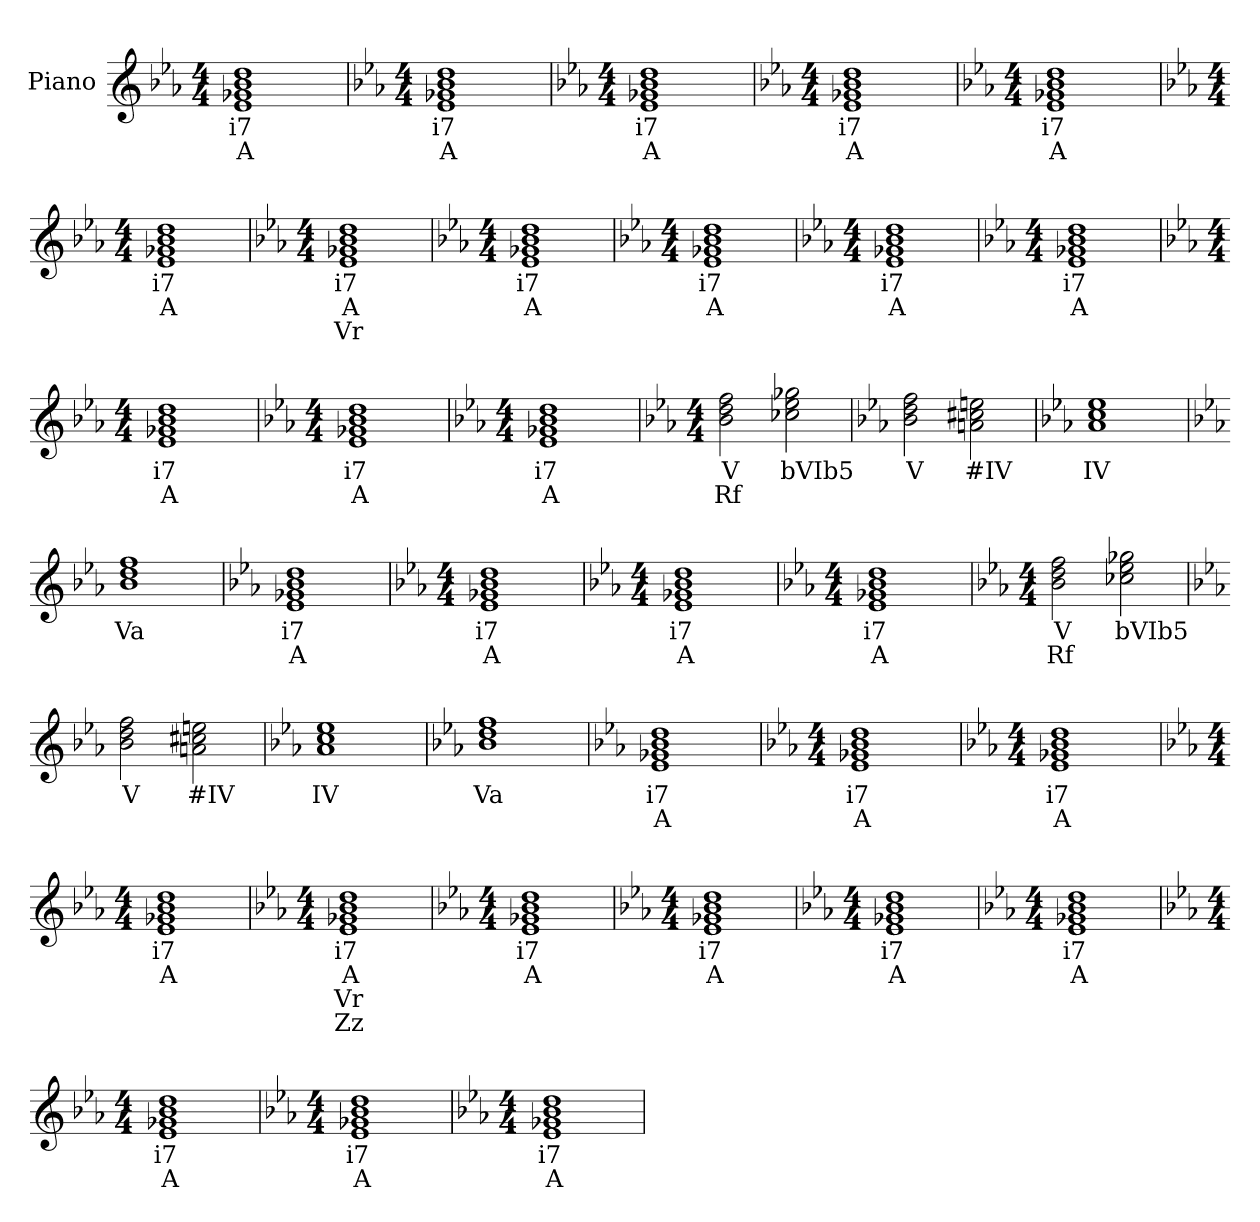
**kern	**text	**text	**text	**text
*part1	*part1	*part1	*part1	*part1
*staff1	*staff1	*staff1	*staff1	*staff1
*I"Piano	*	*	*	*
*I'Pno	*	*	*	*
*k[b-e-a-]	*	*	*	*
*E-:	*	*	*	*
*M4/4	*	*	*	*
=	=	=	=	=
1e- 1g-X 1b- 1dd	i7	A	.	.
=	=	=	=	=
*k[b-e-a-]	*	*	*	*
*E-:	*	*	*	*
*M4/4	*	*	*	*
1e- 1g-X 1b- 1dd	i7	A	.	.
=	=	=	=	=
*k[b-e-a-]	*	*	*	*
*E-:	*	*	*	*
*M4/4	*	*	*	*
1e- 1g-X 1b- 1dd	i7	A	.	.
=	=	=	=	=
*k[b-e-a-]	*	*	*	*
*E-:	*	*	*	*
*M4/4	*	*	*	*
1e- 1g-X 1b- 1dd	i7	A	.	.
=	=	=	=	=
*k[b-e-a-]	*	*	*	*
*E-:	*	*	*	*
*M4/4	*	*	*	*
1e- 1g-X 1b- 1dd	i7	A	.	.
=	=	=	=	=
*k[b-e-a-]	*	*	*	*
*E-:	*	*	*	*
*M4/4	*	*	*	*
1e- 1g-X 1b- 1dd	i7	A	.	.
=	=	=	=	=
*k[b-e-a-]	*	*	*	*
*E-:	*	*	*	*
*M4/4	*	*	*	*
1e- 1g-X 1b- 1dd	i7	A	Vr	.
=	=	=	=	=
*k[b-e-a-]	*	*	*	*
*E-:	*	*	*	*
*M4/4	*	*	*	*
1e- 1g-X 1b- 1dd	i7	A	.	.
=	=	=	=	=
*k[b-e-a-]	*	*	*	*
*E-:	*	*	*	*
*M4/4	*	*	*	*
1e- 1g-X 1b- 1dd	i7	A	.	.
=	=	=	=	=
*k[b-e-a-]	*	*	*	*
*E-:	*	*	*	*
*M4/4	*	*	*	*
1e- 1g-X 1b- 1dd	i7	A	.	.
=	=	=	=	=
*k[b-e-a-]	*	*	*	*
*E-:	*	*	*	*
*M4/4	*	*	*	*
1e- 1g-X 1b- 1dd	i7	A	.	.
=	=	=	=	=
*k[b-e-a-]	*	*	*	*
*E-:	*	*	*	*
*M4/4	*	*	*	*
1e- 1g-X 1b- 1dd	i7	A	.	.
=	=	=	=	=
*k[b-e-a-]	*	*	*	*
*E-:	*	*	*	*
*M4/4	*	*	*	*
1e- 1g-X 1b- 1dd	i7	A	.	.
=	=	=	=	=
*k[b-e-a-]	*	*	*	*
*E-:	*	*	*	*
*M4/4	*	*	*	*
1e- 1g-X 1b- 1dd	i7	A	.	.
=	=	=	=	=
*k[b-e-a-]	*	*	*	*
*E-:	*	*	*	*
*M4/4	*	*	*	*
2b- 2dd 2ff	V	Rf	.	.
2cc-X 2ee- 2gg-X	bVIb5	.	.	.
=	=	=	=	=
*k[b-e-a-]	*	*	*	*
*E-:	*	*	*	*
2b- 2dd 2ff	V	.	.	.
2an 2cc#X 2een	#IV	.	.	.
=	=	=	=	=
*k[b-e-a-]	*	*	*	*
*E-:	*	*	*	*
1a- 1cc 1ee-	IV	.	.	.
=	=	=	=	=
*k[b-e-a-]	*	*	*	*
*E-:	*	*	*	*
1b- 1dd 1ff	Va	.	.	.
=	=	=	=	=
*k[b-e-a-]	*	*	*	*
*E-:	*	*	*	*
1e- 1g-X 1b- 1dd	i7	A	.	.
=	=	=	=	=
*k[b-e-a-]	*	*	*	*
*E-:	*	*	*	*
*M4/4	*	*	*	*
1e- 1g-X 1b- 1dd	i7	A	.	.
=	=	=	=	=
*k[b-e-a-]	*	*	*	*
*E-:	*	*	*	*
*M4/4	*	*	*	*
1e- 1g-X 1b- 1dd	i7	A	.	.
=	=	=	=	=
*k[b-e-a-]	*	*	*	*
*E-:	*	*	*	*
*M4/4	*	*	*	*
1e- 1g-X 1b- 1dd	i7	A	.	.
=	=	=	=	=
*k[b-e-a-]	*	*	*	*
*E-:	*	*	*	*
*M4/4	*	*	*	*
2b- 2dd 2ff	V	Rf	.	.
2cc-X 2ee- 2gg-X	bVIb5	.	.	.
=	=	=	=	=
*k[b-e-a-]	*	*	*	*
*E-:	*	*	*	*
2b- 2dd 2ff	V	.	.	.
2an 2cc#X 2een	#IV	.	.	.
=	=	=	=	=
*k[b-e-a-]	*	*	*	*
*E-:	*	*	*	*
1a- 1cc 1ee-	IV	.	.	.
=	=	=	=	=
*k[b-e-a-]	*	*	*	*
*E-:	*	*	*	*
1b- 1dd 1ff	Va	.	.	.
=	=	=	=	=
*k[b-e-a-]	*	*	*	*
*E-:	*	*	*	*
1e- 1g-X 1b- 1dd	i7	A	.	.
=	=	=	=	=
*k[b-e-a-]	*	*	*	*
*E-:	*	*	*	*
*M4/4	*	*	*	*
1e- 1g-X 1b- 1dd	i7	A	.	.
=	=	=	=	=
*k[b-e-a-]	*	*	*	*
*E-:	*	*	*	*
*M4/4	*	*	*	*
1e- 1g-X 1b- 1dd	i7	A	.	.
=	=	=	=	=
*k[b-e-a-]	*	*	*	*
*E-:	*	*	*	*
*M4/4	*	*	*	*
1e- 1g-X 1b- 1dd	i7	A	.	.
=	=	=	=	=
*k[b-e-a-]	*	*	*	*
*E-:	*	*	*	*
*M4/4	*	*	*	*
1e- 1g-X 1b- 1dd	i7	A	Vr	Zz
=	=	=	=	=
*k[b-e-a-]	*	*	*	*
*E-:	*	*	*	*
*M4/4	*	*	*	*
1e- 1g-X 1b- 1dd	i7	A	.	.
=	=	=	=	=
*k[b-e-a-]	*	*	*	*
*E-:	*	*	*	*
*M4/4	*	*	*	*
1e- 1g-X 1b- 1dd	i7	A	.	.
=	=	=	=	=
*k[b-e-a-]	*	*	*	*
*E-:	*	*	*	*
*M4/4	*	*	*	*
1e- 1g-X 1b- 1dd	i7	A	.	.
=	=	=	=	=
*k[b-e-a-]	*	*	*	*
*E-:	*	*	*	*
*M4/4	*	*	*	*
1e- 1g-X 1b- 1dd	i7	A	.	.
=	=	=	=	=
*k[b-e-a-]	*	*	*	*
*E-:	*	*	*	*
*M4/4	*	*	*	*
1e- 1g-X 1b- 1dd	i7	A	.	.
=	=	=	=	=
*k[b-e-a-]	*	*	*	*
*E-:	*	*	*	*
*M4/4	*	*	*	*
1e- 1g-X 1b- 1dd	i7	A	.	.
=	=	=	=	=
*k[b-e-a-]	*	*	*	*
*E-:	*	*	*	*
*M4/4	*	*	*	*
1e- 1g-X 1b- 1dd	i7	A	.	.
=	=	=	=	=
*-	*-	*-	*-	*-
